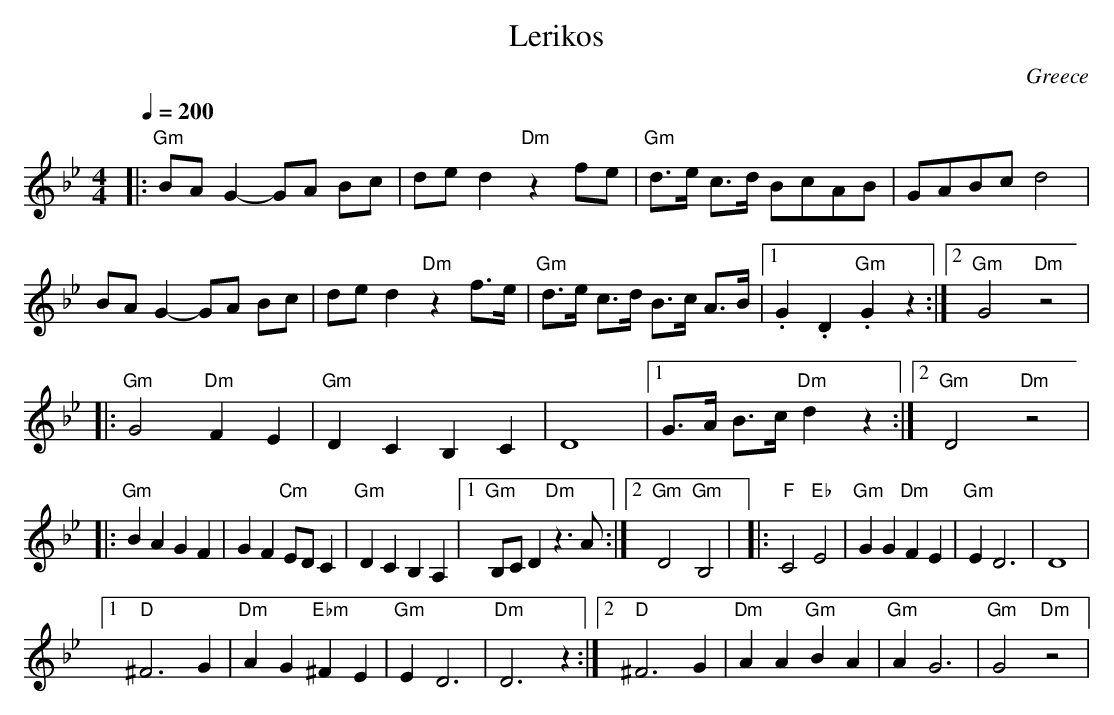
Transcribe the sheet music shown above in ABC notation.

X:1
T:Lerikos
O:Greece
M:4/4
L:1/8
Q:1/4=200
K:Gm
|: "Gm"BA G2 -GA Bc| ded2 "Dm"z2  fe |\
"Gm"d>e c>d BcAB|GABc d4|
BA G2 -GA Bc| ded2 "Dm"z2 f>e|\
"Gm"d>e c>d B>c A>B|[1  .G2 .D2 "Gm".G2 z2:|[2  "Gm"G4 "Dm"z4|
|: "Gm"G4 "Dm"F2 E2 | "Gm"D2 C2 B,2  C2|\
D8|[1 G>A B>c "Dm"d2 z2:|[2 "Gm"D4 "Dm"z4|
|:  "Gm"B2 A2 G2 F2 | G2 F2 "Cm"ED C2|\
"Gm"D2 C2 B,2 A,2| [1  "Gm"B,C D2 "Dm"z3 A :|[2  "Gm"D4 "Gm"B,4|\
|:  "F"C4 "Eb"E4 | "Gm"G2 G2 "Dm"F2 E2|\
"Gm"E2 D6| D8|
[1 "D"^F6 G2 | "Dm"A2 G2 "Ebm"^F2 E2|\
"Gm"E2 D6| "Dm"D6 z2:|\
[2 "D"^F6 G2 | "Dm"A2 A2 "Gm"B2 A2|\
"Gm"A2 G6| "Gm"G4 "Dm"z4|
